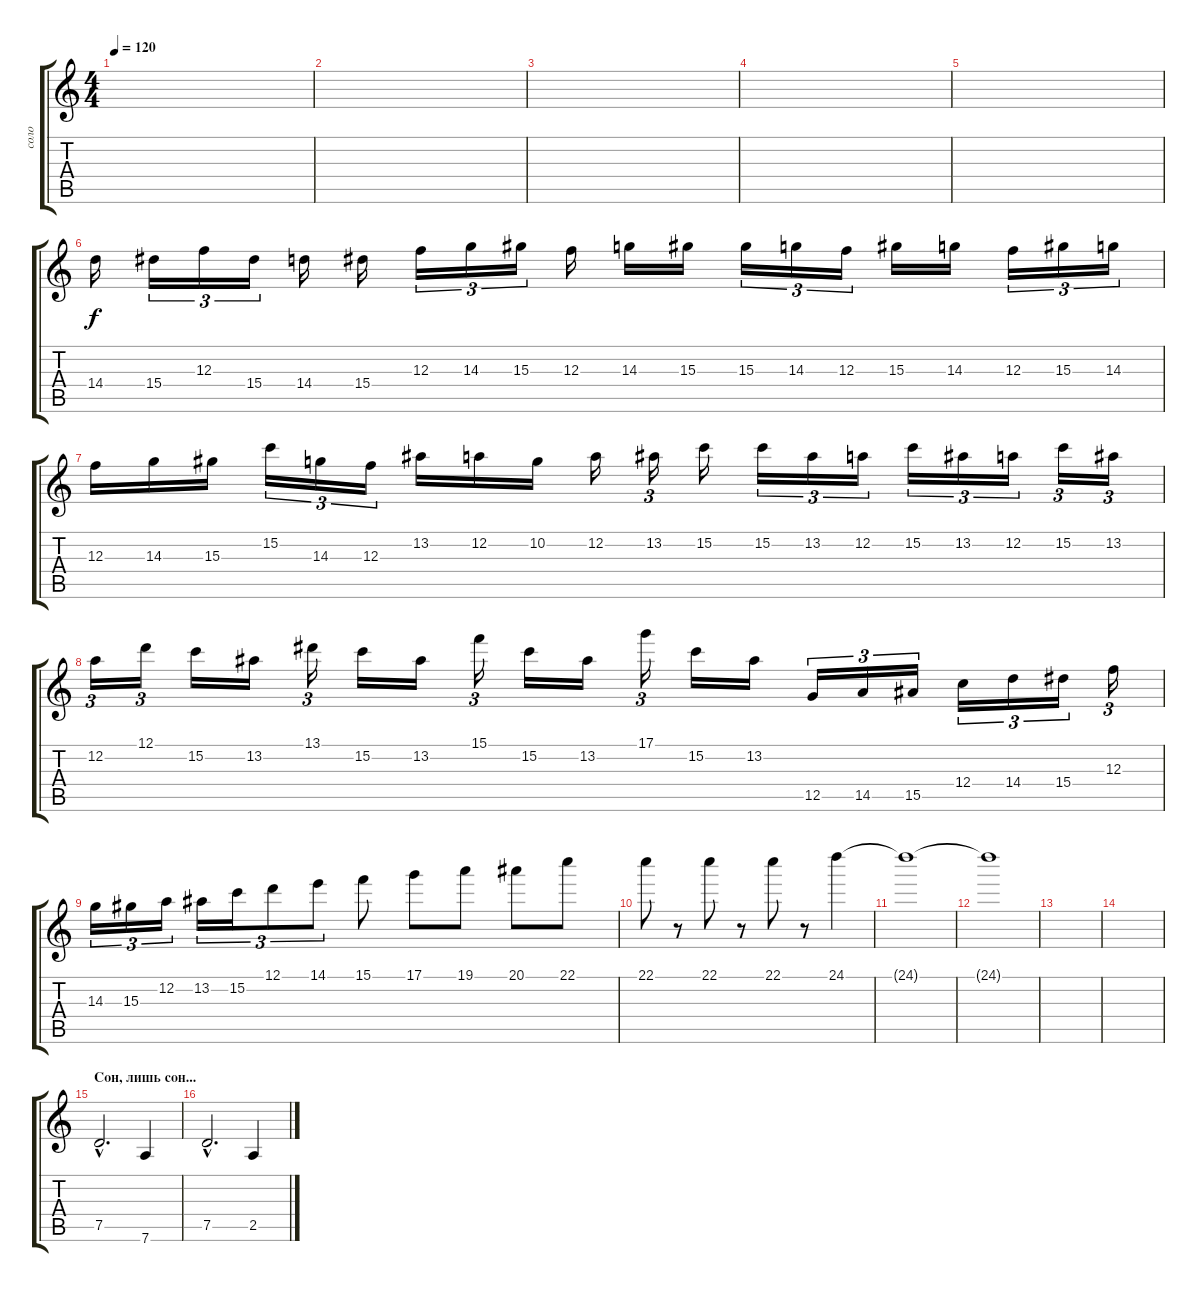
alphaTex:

\track ("соло" "соло") {instrument distortionguitar}
\staff {score tabs}
\tuning (D4 A3 F3 C3 G2 D2) {hide}
\ts (4 4)
\tempo 120
\clef g2
\ks c
|
|
|
|
|
14.4.16 15.4.16{tu (3 2)} 12.3.16{tu (3 2)} 15.4.16{tu (3 2)} 14.4.16 15.4.16 12.3.16{tu (3 2)} 14.3.16{tu (3 2)} 15.3.16{tu (3 2)} 12.3.16 14.3.16 15.3.16 15.3.16{tu (3 2)} 14.3.16{tu (3 2)} 12.3.16{tu (3 2)} 15.3.16 14.3.16 12.3.16{tu (3 2)} 15.3.16{tu (3 2)} 14.3.16{tu (3 2)} |
12.3.16 14.3.16 15.3.16 15.2.16{tu (3 2)} 14.3.16{tu (3 2)} 12.3.16{tu (3 2)} 13.2.16 12.2.16 10.2.16 12.2.16 13.2.16{tu (3 2)} 15.2.16 15.2.16{tu (3 2)} 13.2.16{tu (3 2)} 12.2.16{tu (3 2)} 15.2.16{tu (3 2)} 13.2.16{tu (3 2)} 12.2.16{tu (3 2)} 15.2.16{tu (3 2)} 13.2.16{tu (3 2)} |
12.2.16{tu (3 2)} 12.1.16{tu (3 2)} 15.2.16 13.2.16 13.1.16{tu (3 2)} 15.2.16 13.2.16 15.1.16{tu (3 2)} 15.2.16 13.2.16 17.1.16{tu (3 2)} 15.2.16 13.2.16 12.5.16{tu (3 2)} 14.5.16{tu (3 2)} 15.5.16{tu (3 2)} 12.4.16{tu (3 2)} 14.4.16{tu (3 2)} 15.4.16{tu (3 2)} 12.3.16{tu (3 2)} |
14.3.16{tu (3 2)} 15.3.16{tu (3 2)} 12.2.16{tu (3 2)} 13.2.16{tu (3 2)} 15.2.16{tu (3 2)} 12.1.8{tu (3 2)} 14.1.8{tu (3 2)} 15.1.8 17.1.8 19.1.8 20.1.8 22.1.8 |
22.1.8 r.8 22.1.8 r.8 22.1.8 r.8 24.1.4 |
24.1{t}.1 |
24.1{t}.1 |
|
|
\section ("" "Сон, лишь сон...")
7.5{hac}.2{d} 7.6.4 |
7.5{hac}.2{d} 2.5.4
